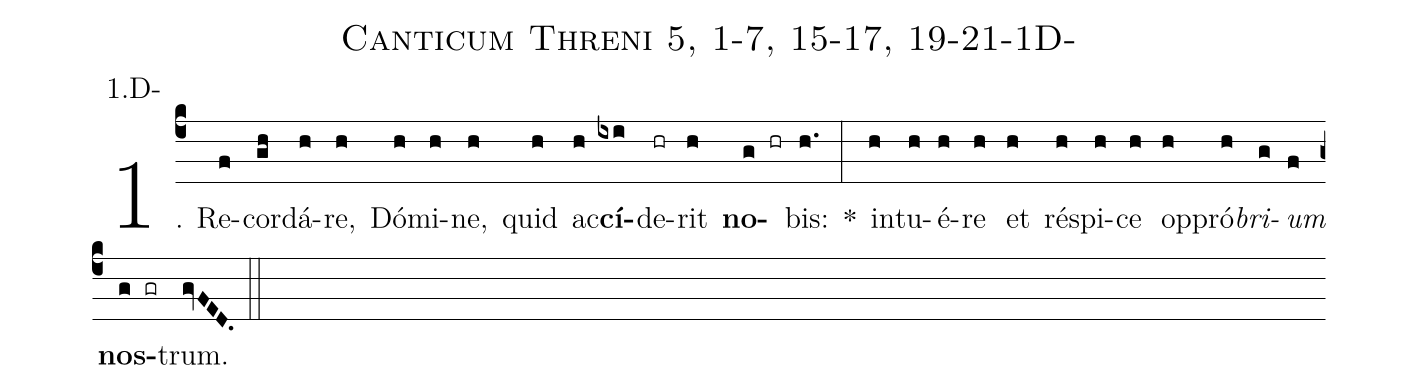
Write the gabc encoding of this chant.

name: Canticum Threni 5, 1-7, 15-17, 19-21-1D-;
annotation: 1.D-;
%%
(c4)1. Re(f)cor(gh)dá(h)re,(h) Dó(h)mi(h)ne,(h) quid(h) ac(h)<b>cí</b>(ixi)de(hr)rit(h) <b>no</b>(g hr)bis:(h.) *(:) in(h)tu(h)é(h)re(h) et(h) ré(h)spi(h)ce(h) op(h)pró(h)<i>bri</i>(g)<i>um</i>(f) <b>nos</b>(g gr)trum.(gvFED.) (::)
